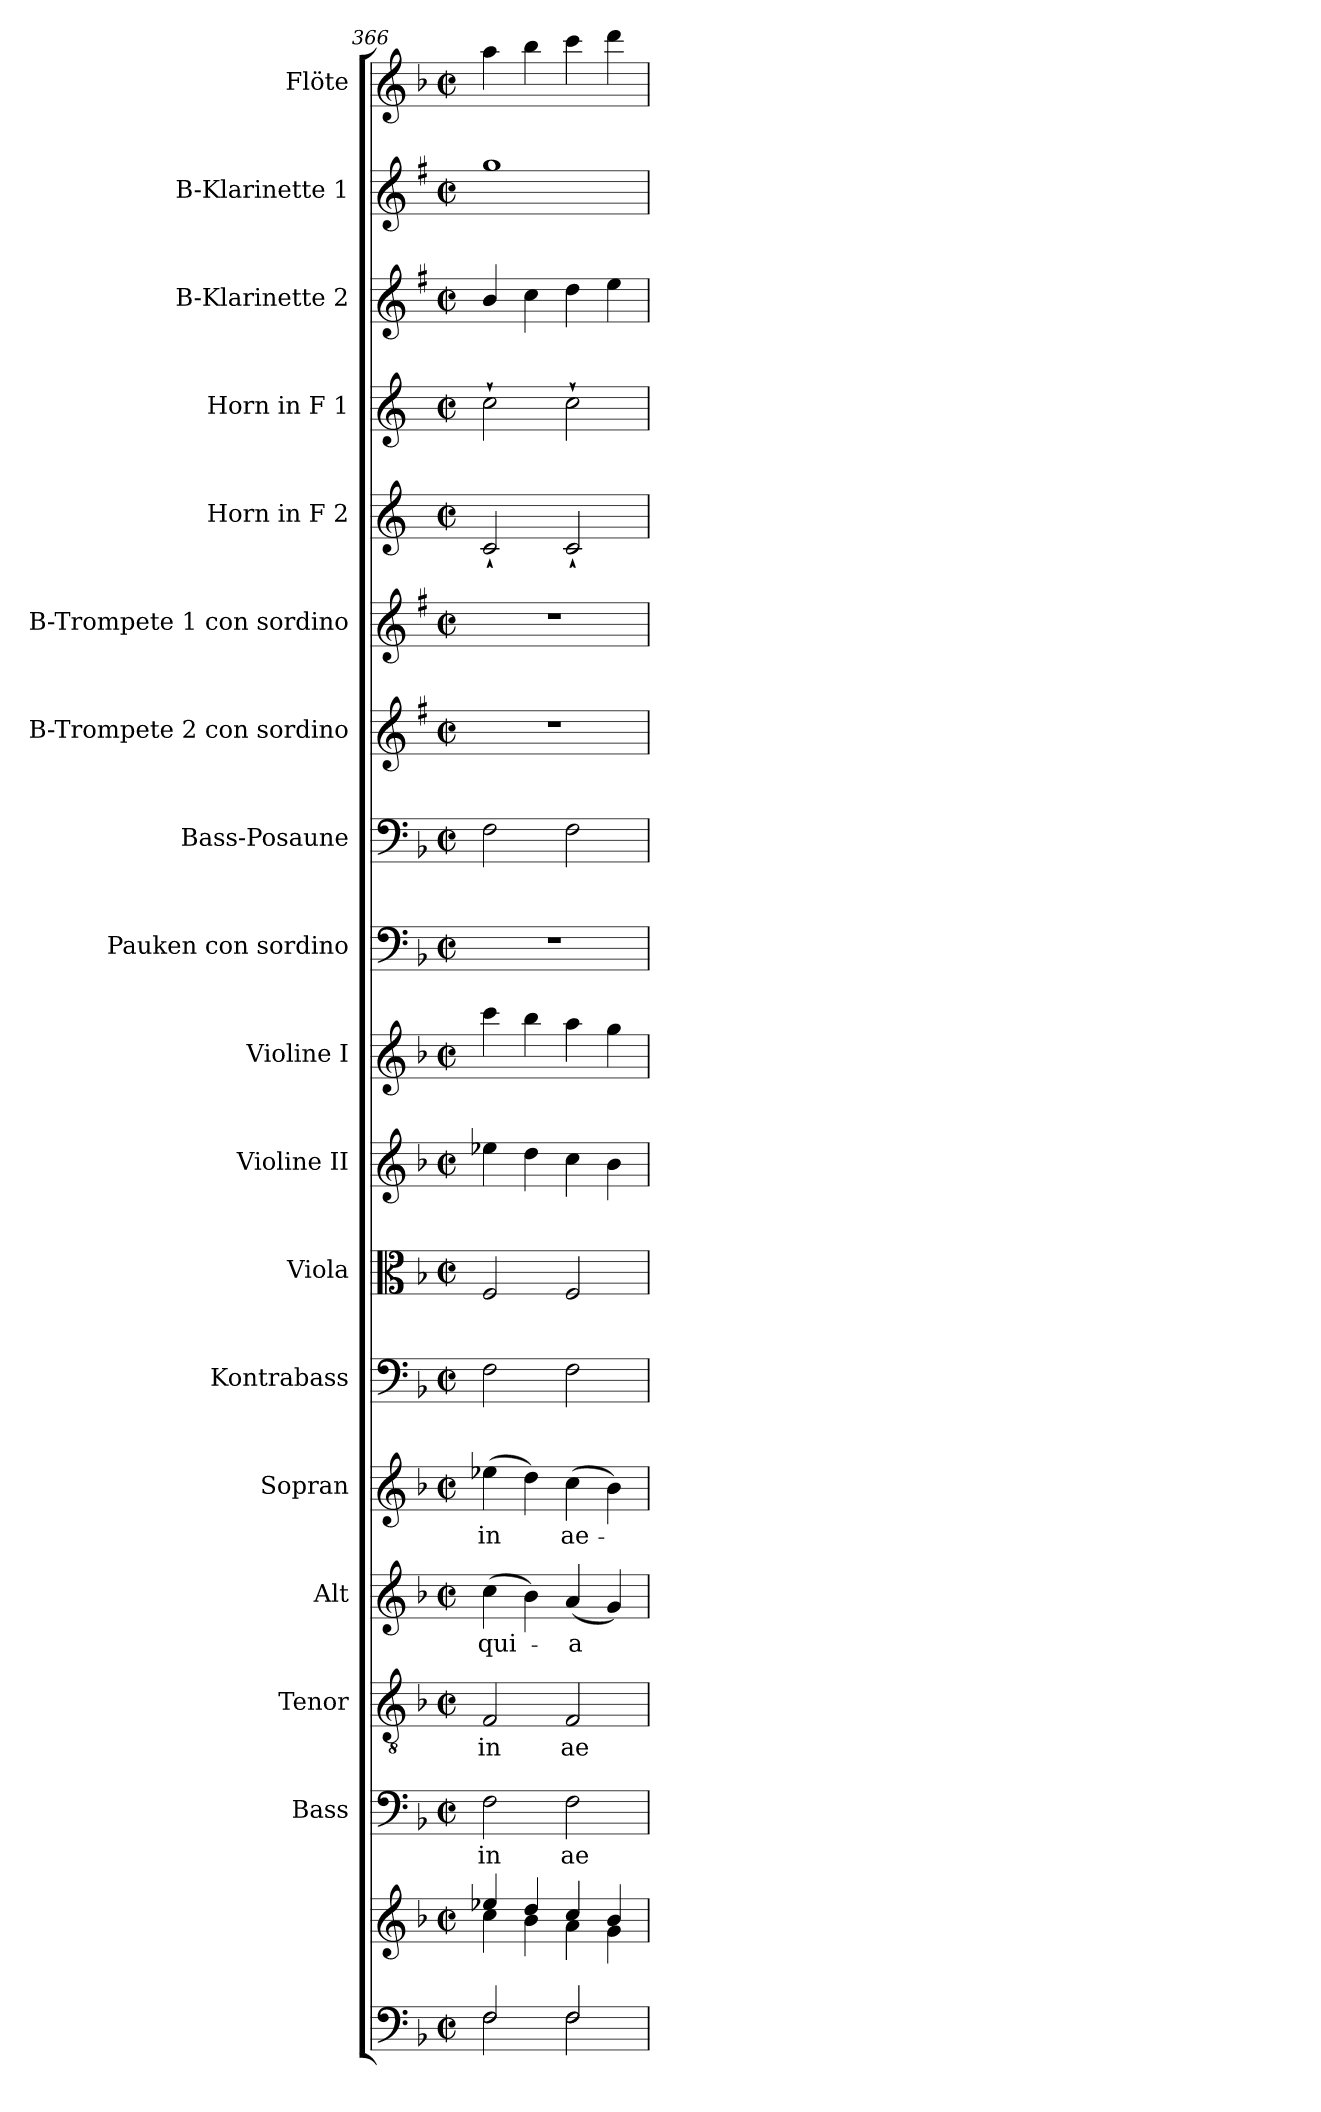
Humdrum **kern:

**kern	**kern	**kern	**text	**kern	**text	**kern	**text	**kern	**text	**kern	**kern	**kern	**kern	**kern	**kern	**kern	**kern	**kern	**kern	**kern	**kern	**kern
*part18	*part18	*part17	*part17	*part16	*part16	*part15	*part15	*part14	*part14	*part13	*part12	*part11	*part10	*part9	*part8	*part7	*part6	*part5	*part4	*part3	*part2	*part1
*staff19	*staff18	*staff17	*staff17	*staff16	*staff16	*staff15	*staff15	*staff14	*staff14	*staff13	*staff12	*staff11	*staff10	*staff9	*staff8	*staff7	*staff6	*staff5	*staff4	*staff3	*staff2	*staff1
*	*	*I"Bass	*	*I"Tenor	*	*I"Alt	*	*I"Sopran	*	*I"Kontrabass	*I"Viola	*I"Violine II	*I"Violine I	*I"Pauken con sordino	*I"Bass-Posaune	*I"B-Trompete 2 con sordino	*I"B-Trompete 1 con sordino	*I"Horn in F 2	*I"Horn in F 1	*I"B-Klarinette 2	*I"B-Klarinette 1	*I"Flöte
*	*	*I'B.	*	*I'T.	*	*I'A.	*	*I'S.	*	*I'Kb.	*I'Vla.	*I'Vl. II	*I'Vl. I	*I'Pk.	*I'B. Pos.	*I'B Trp. 2	*I'B Trp. 1	*	*	*I'B Kl. 2	*I'B Kl. 1	*I'Fl.
*clefF4	*clefG2	*clefF4	*	*clefGv2	*	*clefG2	*	*clefG2	*	*clefF4	*clefC3	*clefG2	*clefG2	*clefF4	*clefF4	*clefG2	*clefG2	*clefG2	*clefG2	*clefG2	*clefG2	*clefG2
*	*	*	*	*	*	*	*	*	*	*ITrd7c12	*	*	*	*	*	*ITrd1c2	*ITrd1c2	*ITrd4c7	*ITrd4c7	*ITrd1c2	*ITrd1c2	*
*k[b-]	*k[b-]	*k[b-]	*	*k[b-]	*	*k[b-]	*	*k[b-]	*	*k[b-]	*k[b-]	*k[b-]	*k[b-]	*k[b-]	*k[b-]	*k[b-]	*k[b-]	*k[b-]	*k[b-]	*k[b-]	*k[b-]	*k[b-]
*F:	*F:	*F:	*	*F:	*	*F:	*	*F:	*	*F:	*F:	*F:	*F:	*F:	*F:	*F:	*F:	*F:	*F:	*F:	*F:	*F:
*M2/2	*M2/2	*M2/2	*	*M2/2	*	*M2/2	*	*M2/2	*	*M2/2	*M2/2	*M2/2	*M2/2	*M2/2	*M2/2	*M2/2	*M2/2	*M2/2	*M2/2	*M2/2	*M2/2	*M2/2
*met(c|)	*met(c|)	*met(c|)	*	*met(c|)	*	*met(c|)	*	*met(c|)	*	*met(c|)	*met(c|)	*met(c|)	*met(c|)	*met(c|)	*met(c|)	*met(c|)	*met(c|)	*met(c|)	*met(c|)	*met(c|)	*met(c|)	*met(c|)
=366	=366	=366	=366	=366	=366	=366	=366	=366	=366	=366	=366	=366	=366	=366	=366	=366	=366	=366	=366	=366	=366	=366
*^	*^	*	*	*	*	*	*	*	*	*	*	*	*	*	*	*	*	*	*	*	*	*
!	!	!	!	!	!LO:LY:b	!	!LO:LY:b	!	!LO:LY:b	!	!LO:LY:b	!	!	!	!	!	!	!	!	!	!	!	!	!
2F/	2F\	4ee-X/	4cc\	2F\	in	2F/	in	(>4cc\	qui-	(>4ee-X\	in	2FF\	2F/	4ee-X\	4ccc\	1r	2F\	1r	1r	2F`</	2f`>\	4a/	1ff	4aa\
.	.	4dd/	4b-\	.	.	.	.	4b-\)	.	4dd\)	.	.	.	4dd\	4bb-\	.	.	.	.	.	.	4b-\	.	4bb-\
!	!	!	!	!	!LO:LY:b	!	!LO:LY:b	!	!LO:LY:b	!	!LO:LY:b	!	!	!	!	!	!	!	!	!	!	!	!	!
2F/	2F\	4cc/	4a\	2F\	ae-	2F/	ae-	(<4a/	-a	(>4cc\	ae-	2FF\	2F/	4cc\	4aa\	.	2F\	.	.	2F`</	2f`>\	4cc\	.	4ccc\
.	.	4b-/	4g\	.	.	.	.	4g/)	.	4b-\)	.	.	.	4b-\	4gg\	.	.	.	.	.	.	4dd\	.	4ddd\
*v	*v	*	*	*	*	*	*	*	*	*	*	*	*	*	*	*	*	*	*	*	*	*	*	*
*	*v	*v	*	*	*	*	*	*	*	*	*	*	*	*	*	*	*	*	*	*	*	*	*
=	=	=	=	=	=	=	=	=	=	=	=	=	=	=	=	=	=	=	=	=	=	=
*-	*-	*-	*-	*-	*-	*-	*-	*-	*-	*-	*-	*-	*-	*-	*-	*-	*-	*-	*-	*-	*-	*-
